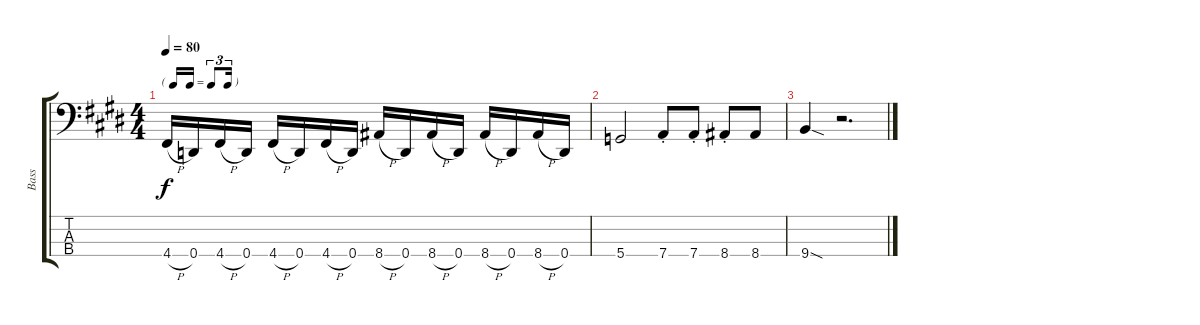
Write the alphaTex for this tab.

\track ("Bass" "Bass") {instrument electricbasspick}
\staff {score tabs}
\tuning (F2 C2 G1 D1) {hide}
\ts (4 4)
\tf triplet16th
\tempo 80
\clef f4
\ks e
4.4{h}.16{dy f} 0.4.16 4.4{h}.16 0.4.16 4.4{h}.16 0.4.16 4.4{h}.16 0.4.16 8.4{h}.16 0.4.16 8.4{h}.16 0.4.16 8.4{h}.16 0.4.16 8.4{h}.16 0.4.16 |
5.4.2 7.4{st}.8 7.4{st}.8 8.4{st}.8 8.4.8 |
9.4{sod}.4 r.2{d}
